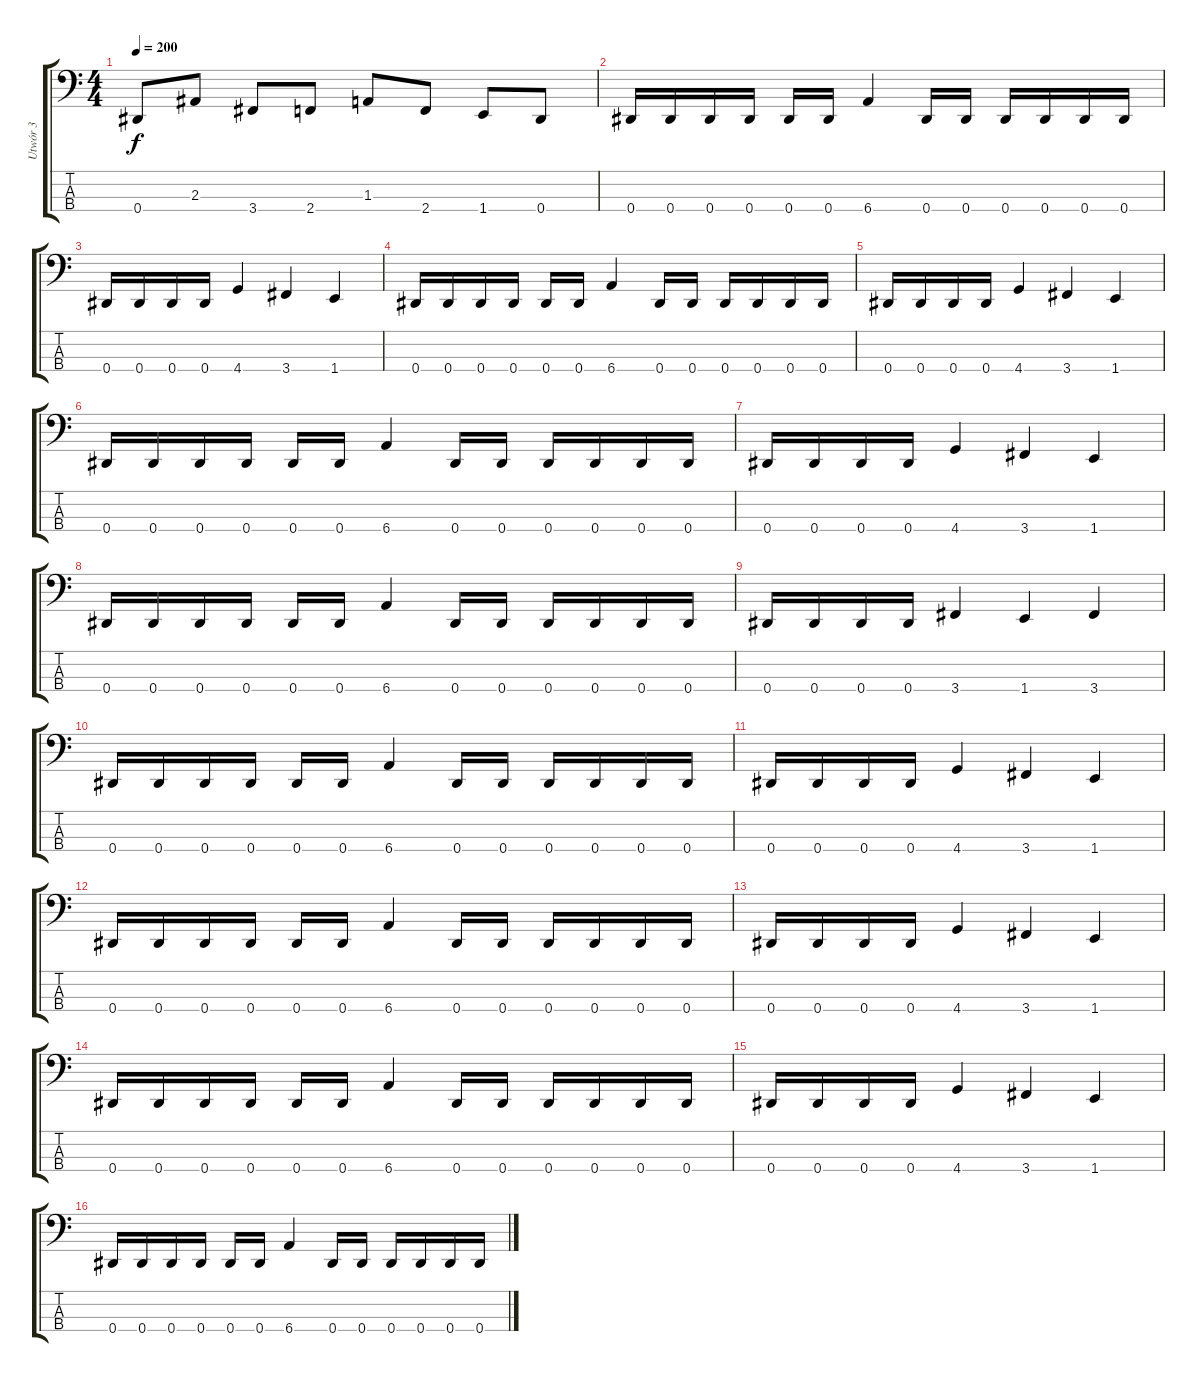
\track ("Utwór 3" "Utwór 3") {instrument electricbassfinger}
\staff {score tabs}
\tuning (Gb2 Db2 Ab1 Eb1) {hide}
\ts (4 4)
\tempo 200
\clef f4
\ks c
0.4.8{dy f} 2.3.8 3.4.8 2.4.8 1.3.8 2.4.8 1.4.8 0.4.8 |
0.4.16 0.4.16 0.4.16 0.4.16 0.4.16 0.4.16 6.4.4 0.4.16 0.4.16 0.4.16 0.4.16 0.4.16 0.4.16 |
0.4.16 0.4.16 0.4.16 0.4.16 4.4.4 3.4.4 1.4.4 |
0.4.16 0.4.16 0.4.16 0.4.16 0.4.16 0.4.16 6.4.4 0.4.16 0.4.16 0.4.16 0.4.16 0.4.16 0.4.16 |
0.4.16 0.4.16 0.4.16 0.4.16 4.4.4 3.4.4 1.4.4 |
0.4.16 0.4.16 0.4.16 0.4.16 0.4.16 0.4.16 6.4.4 0.4.16 0.4.16 0.4.16 0.4.16 0.4.16 0.4.16 |
0.4.16 0.4.16 0.4.16 0.4.16 4.4.4 3.4.4 1.4.4 |
0.4.16 0.4.16 0.4.16 0.4.16 0.4.16 0.4.16 6.4.4 0.4.16 0.4.16 0.4.16 0.4.16 0.4.16 0.4.16 |
0.4.16 0.4.16 0.4.16 0.4.16 3.4.4 1.4.4 3.4.4 |
0.4.16 0.4.16 0.4.16 0.4.16 0.4.16 0.4.16 6.4.4 0.4.16 0.4.16 0.4.16 0.4.16 0.4.16 0.4.16 |
0.4.16 0.4.16 0.4.16 0.4.16 4.4.4 3.4.4 1.4.4 |
0.4.16 0.4.16 0.4.16 0.4.16 0.4.16 0.4.16 6.4.4 0.4.16 0.4.16 0.4.16 0.4.16 0.4.16 0.4.16 |
0.4.16 0.4.16 0.4.16 0.4.16 4.4.4 3.4.4 1.4.4 |
0.4.16 0.4.16 0.4.16 0.4.16 0.4.16 0.4.16 6.4.4 0.4.16 0.4.16 0.4.16 0.4.16 0.4.16 0.4.16 |
0.4.16 0.4.16 0.4.16 0.4.16 4.4.4 3.4.4 1.4.4 |
0.4.16 0.4.16 0.4.16 0.4.16 0.4.16 0.4.16 6.4.4 0.4.16 0.4.16 0.4.16 0.4.16 0.4.16 0.4.16
